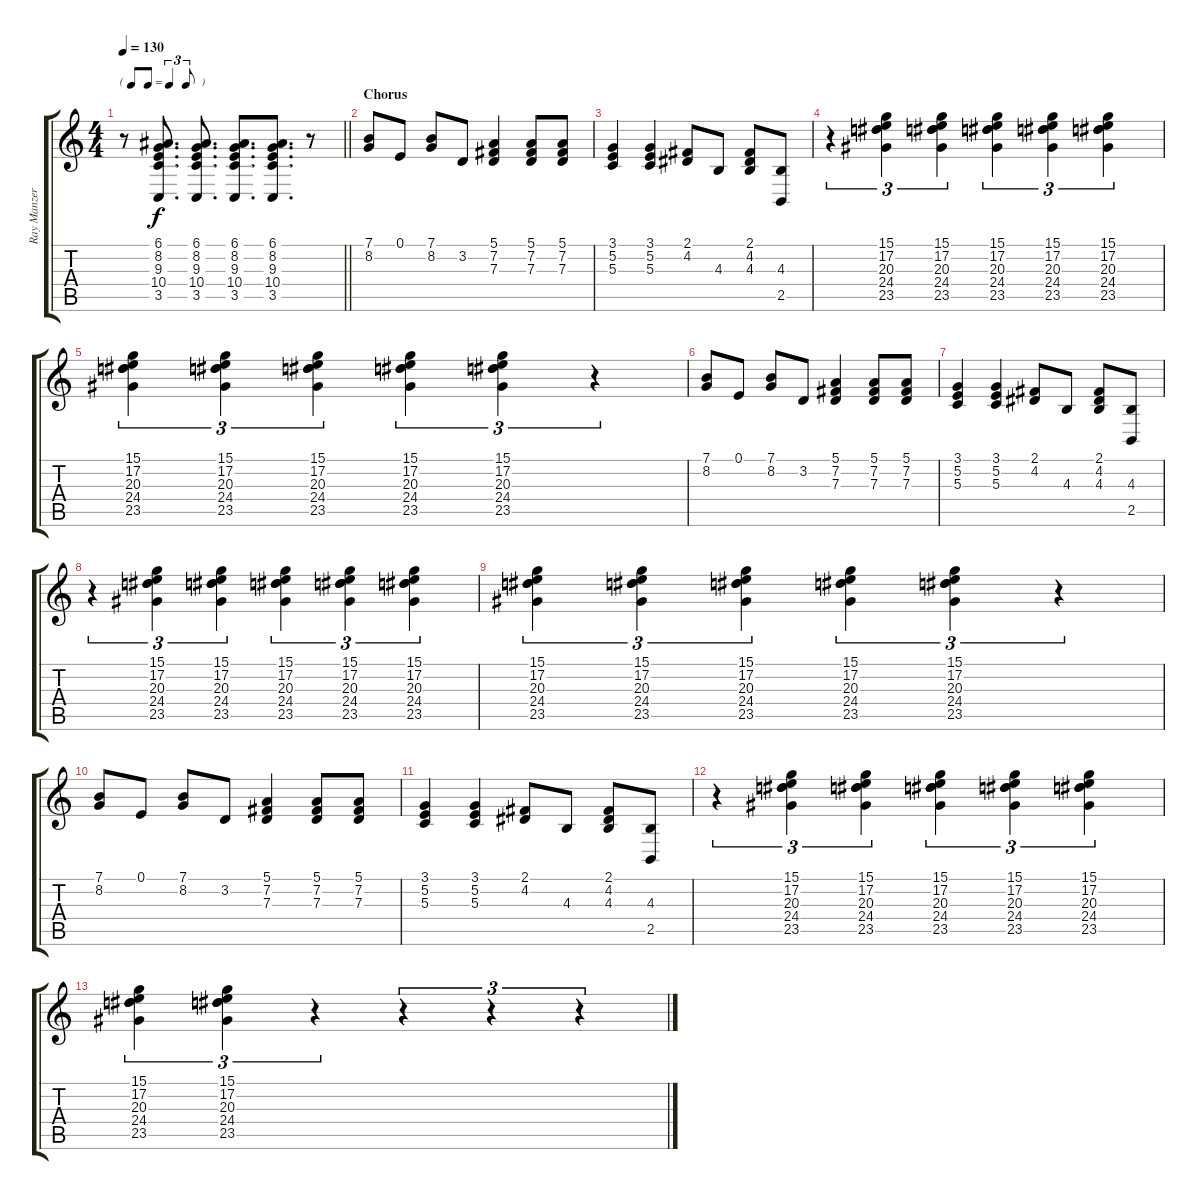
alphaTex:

\track ("Ray Manzerek" "Ray Manzer") {instrument harpsichord}
\staff {score tabs}
\tuning (E4 B3 G3 D3 A2 E2) {hide}
\ts (4 4)
\tf triplet8th
\tempo 130
\clef g2
\barLineRight lightlight
\ks c
r.8{dy f} (6.1 8.2 9.3 10.4 3.5).8{d} (6.1 8.2 9.3 10.4 3.5).8{d} (6.1 8.2 9.3 10.4 3.5).8{d} (6.1 8.2 9.3 10.4 3.5).8{d} r.8 |
\section ("" "Chorus")
(7.1 8.2).8 0.1.8 (7.1 8.2).8 3.2.8 (5.1 7.2 7.3).4 (5.1 7.2 7.3).8 (5.1 7.2 7.3).8 |
(3.1 5.2 5.3).4 (3.1 5.2 5.3).4 (2.1 4.2).8 4.3.8 (2.1 4.2 4.3).8 (4.3 2.5).8 |
r.4{tu (3 2)} (15.1 17.2 20.3 24.4 23.5).4{tu (3 2)} (15.1 17.2 20.3 24.4 23.5).4{tu (3 2)} (15.1 17.2 20.3 24.4 23.5).4{tu (3 2)} (15.1 17.2 20.3 24.4 23.5).4{tu (3 2)} (15.1 17.2 20.3 24.4 23.5).4{tu (3 2)} |
(15.1 17.2 20.3 24.4 23.5).4{tu (3 2)} (15.1 17.2 20.3 24.4 23.5).4{tu (3 2)} (15.1 17.2 20.3 24.4 23.5).4{tu (3 2)} (15.1 17.2 20.3 24.4 23.5).4{tu (3 2)} (15.1 17.2 20.3 24.4 23.5).4{tu (3 2)} r.4{tu (3 2)} |
(7.1 8.2).8 0.1.8 (7.1 8.2).8 3.2.8 (5.1 7.2 7.3).4 (5.1 7.2 7.3).8 (5.1 7.2 7.3).8 |
(3.1 5.2 5.3).4 (3.1 5.2 5.3).4 (2.1 4.2).8 4.3.8 (2.1 4.2 4.3).8 (4.3 2.5).8 |
r.4{tu (3 2)} (15.1 17.2 20.3 24.4 23.5).4{tu (3 2)} (15.1 17.2 20.3 24.4 23.5).4{tu (3 2)} (15.1 17.2 20.3 24.4 23.5).4{tu (3 2)} (15.1 17.2 20.3 24.4 23.5).4{tu (3 2)} (15.1 17.2 20.3 24.4 23.5).4{tu (3 2)} |
(15.1 17.2 20.3 24.4 23.5).4{tu (3 2)} (15.1 17.2 20.3 24.4 23.5).4{tu (3 2)} (15.1 17.2 20.3 24.4 23.5).4{tu (3 2)} (15.1 17.2 20.3 24.4 23.5).4{tu (3 2)} (15.1 17.2 20.3 24.4 23.5).4{tu (3 2)} r.4{tu (3 2)} |
(7.1 8.2).8 0.1.8 (7.1 8.2).8 3.2.8 (5.1 7.2 7.3).4 (5.1 7.2 7.3).8 (5.1 7.2 7.3).8 |
(3.1 5.2 5.3).4 (3.1 5.2 5.3).4 (2.1 4.2).8 4.3.8 (2.1 4.2 4.3).8 (4.3 2.5).8 |
r.4{tu (3 2)} (15.1 17.2 20.3 24.4 23.5).4{tu (3 2)} (15.1 17.2 20.3 24.4 23.5).4{tu (3 2)} (15.1 17.2 20.3 24.4 23.5).4{tu (3 2)} (15.1 17.2 20.3 24.4 23.5).4{tu (3 2)} (15.1 17.2 20.3 24.4 23.5).4{tu (3 2)} |
(15.1 17.2 20.3 24.4 23.5).4{tu (3 2)} (15.1 17.2 20.3 24.4 23.5).4{tu (3 2)} r.4{tu (3 2)} r.4{tu (3 2)} r.4{tu (3 2)} r.4{tu (3 2)}
